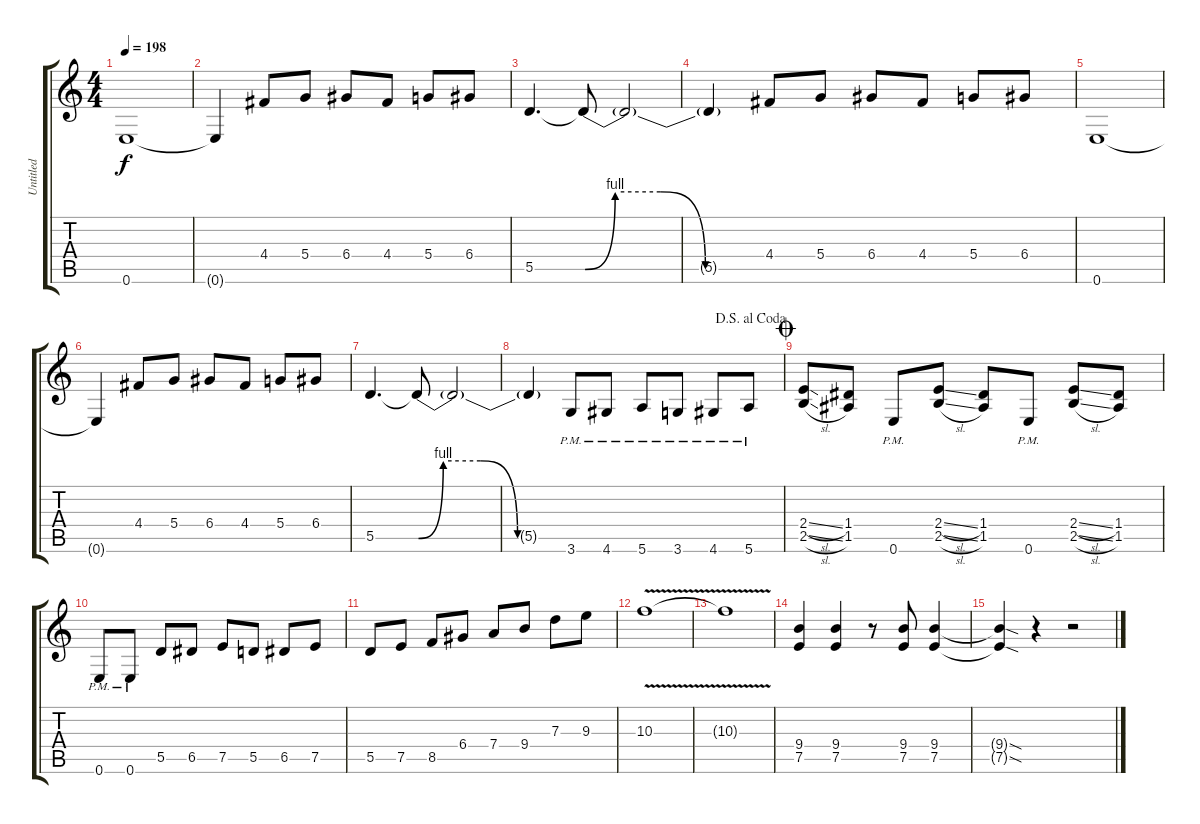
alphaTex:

\track ("Untitled" "Untitled") {instrument distortionguitar}
\staff {score tabs}
\tuning (E4 B3 G3 D3 A2 E2) {hide}
\ts (4 4)
\tempo 198
\clef g2
\ks c
0.6.1{dy f} |
0.6{t}.4 4.4.8 5.4.8 6.4.8 4.4.8 5.4.8 6.4.8 |
5.5.4{d} 5.5{be (custom 0 0 10 4 25 4 40 0 60 0) t}.8 5.5{t}.2 |
5.5{t}.4 4.4.8 5.4.8 6.4.8 4.4.8 5.4.8 6.4.8 |
0.6.1 |
0.6{t}.4 4.4.8 5.4.8 6.4.8 4.4.8 5.4.8 6.4.8 |
5.5.4{d} 5.5{be (custom 0 0 10 4 25 4 40 0 60 0) t}.8 5.5{t}.2 |
\jump dalsegnoalcoda
5.5{t}.4 3.6{pm}.8 4.6{pm}.8 5.6{pm}.8 3.6{pm}.8 4.6{pm}.8 5.6{pm}.8 |
\jump coda
(2.4{sl} 2.5{sl}).8 (1.4 1.5).8 0.6{pm}.8 (2.4{sl} 2.5{sl}).8 (1.4 1.5).8 0.6{pm}.8 (2.4{sl} 2.5{sl}).8 (1.4 1.5).8 |
0.6{pm}.8 0.6{pm}.8 5.5.8 6.5.8 7.5.8 5.5.8 6.5.8 7.5.8 |
5.5.8 7.5.8 8.5.8 6.4.8 7.4.8 9.4.8 7.3.8 9.3.8 |
10.3{v}.1 |
10.3{v t}.1 |
(9.4 7.5).4 (9.4 7.5).4 r.8 (9.4 7.5).8 (9.4 7.5).4 |
(9.4{sod t} 7.5{sod t}).4 r.4 r.2
